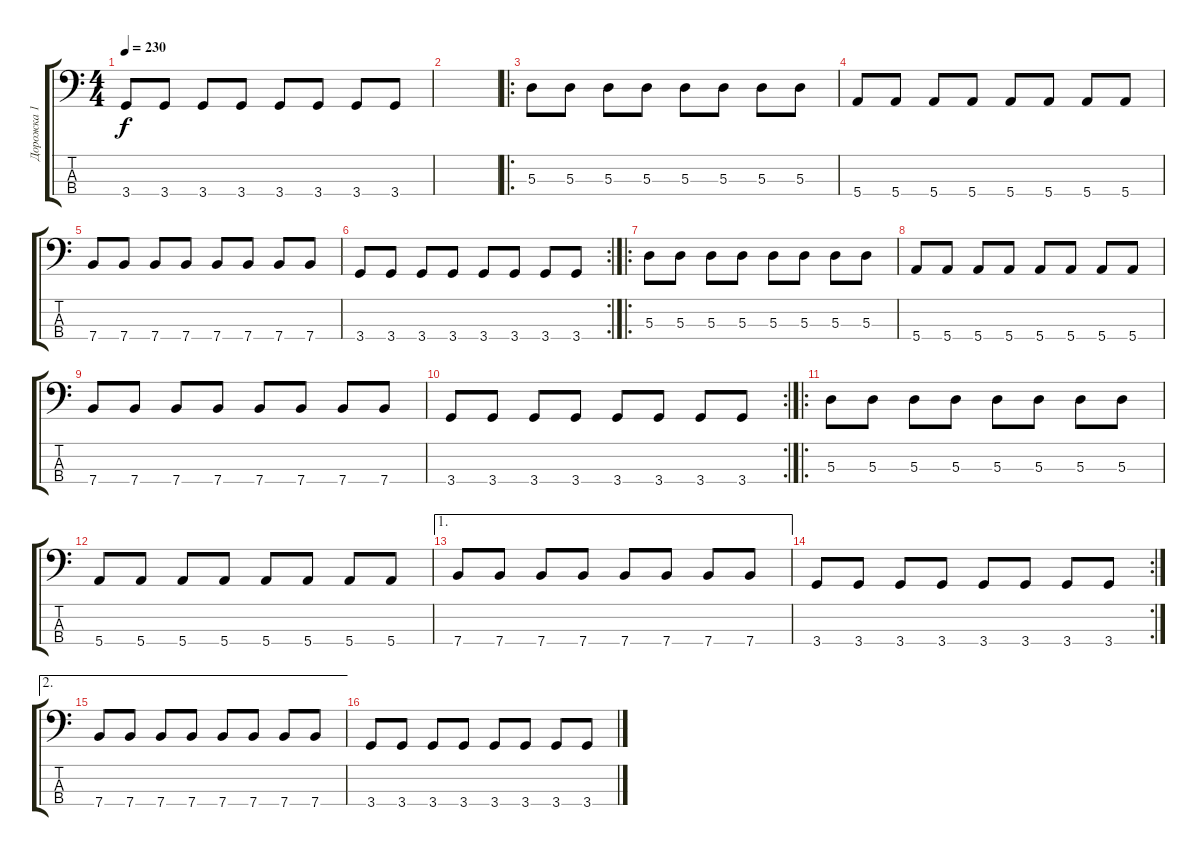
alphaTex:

\track ("Дорожка 1" "Дорожка 1") {instrument electricbasspick}
\staff {score tabs}
\tuning (G2 D2 A1 E1) {hide}
\ts (4 4)
\tempo 230
\clef f4
\ks c
3.4.8{dy f} 3.4.8 3.4.8 3.4.8 3.4.8 3.4.8 3.4.8 3.4.8 |
|
\ro
5.3.8 5.3.8 5.3.8 5.3.8 5.3.8 5.3.8 5.3.8 5.3.8 |
5.4.8 5.4.8 5.4.8 5.4.8 5.4.8 5.4.8 5.4.8 5.4.8 |
7.4.8 7.4.8 7.4.8 7.4.8 7.4.8 7.4.8 7.4.8 7.4.8 |
\rc 2
3.4.8 3.4.8 3.4.8 3.4.8 3.4.8 3.4.8 3.4.8 3.4.8 |
\ro
5.3.8 5.3.8 5.3.8 5.3.8 5.3.8 5.3.8 5.3.8 5.3.8 |
5.4.8 5.4.8 5.4.8 5.4.8 5.4.8 5.4.8 5.4.8 5.4.8 |
7.4.8 7.4.8 7.4.8 7.4.8 7.4.8 7.4.8 7.4.8 7.4.8 |
\rc 2
3.4.8 3.4.8 3.4.8 3.4.8 3.4.8 3.4.8 3.4.8 3.4.8 |
\ro
5.3.8 5.3.8 5.3.8 5.3.8 5.3.8 5.3.8 5.3.8 5.3.8 |
5.4.8 5.4.8 5.4.8 5.4.8 5.4.8 5.4.8 5.4.8 5.4.8 |
\ae 1
7.4.8 7.4.8 7.4.8 7.4.8 7.4.8 7.4.8 7.4.8 7.4.8 |
\rc 2
3.4.8 3.4.8 3.4.8 3.4.8 3.4.8 3.4.8 3.4.8 3.4.8 |
\ae 2
7.4.8 7.4.8 7.4.8 7.4.8 7.4.8 7.4.8 7.4.8 7.4.8 |
3.4.8 3.4.8 3.4.8 3.4.8 3.4.8 3.4.8 3.4.8 3.4.8
